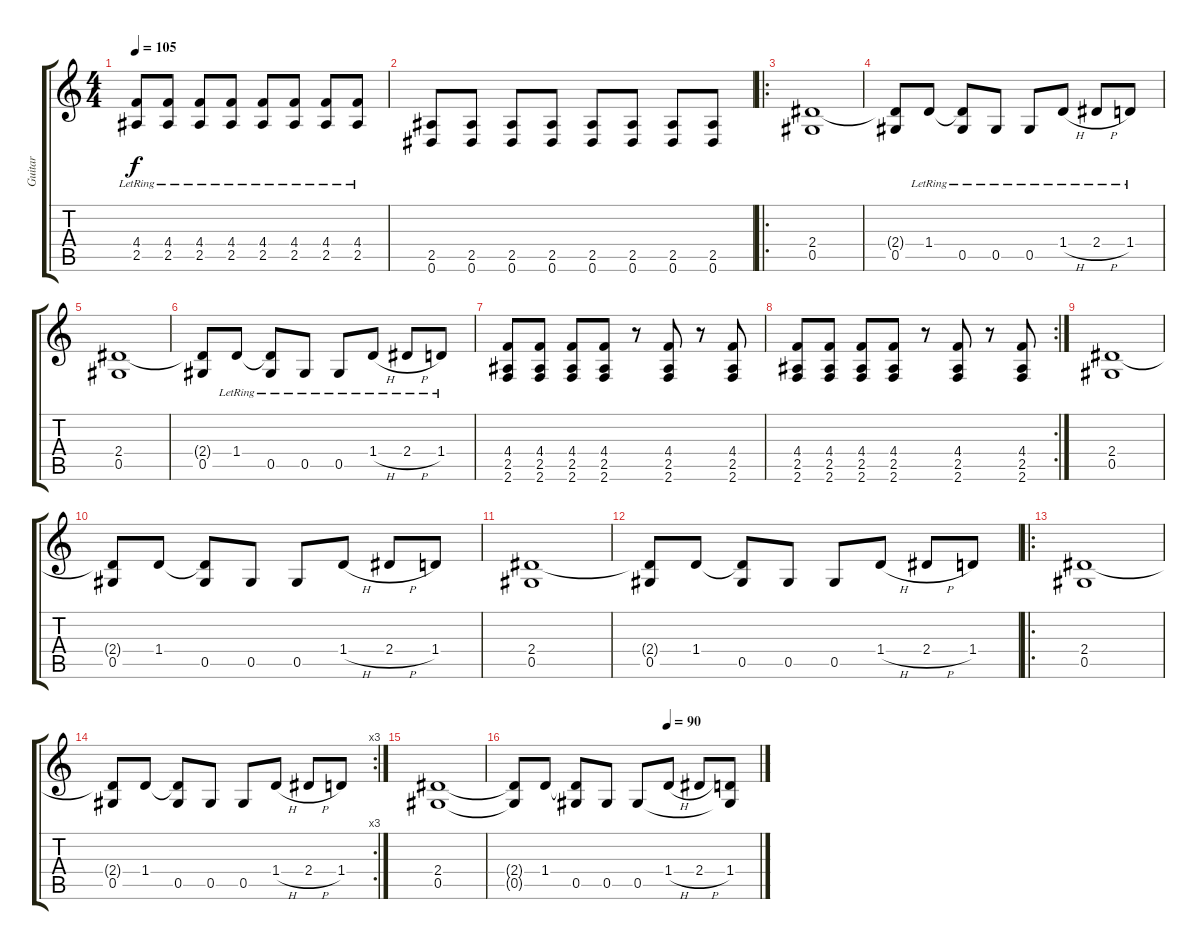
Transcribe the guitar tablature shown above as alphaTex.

\track ("Guitar" "Guitar") {instrument overdrivenguitar}
\staff {score tabs}
\tuning (Eb4 Bb3 Gb3 Db3 Ab2 Eb2) {hide}
\ts (4 4)
\tempo 105
\clef g2
\ks c
(4.4{lr} 2.5).8{dy f} (4.4{lr} 2.5).8 (4.4{lr} 2.5).8 (4.4{lr} 2.5).8 (4.4{lr} 2.5).8 (4.4{lr} 2.5).8 (4.4{lr} 2.5).8 (4.4{lr} 2.5).8 |
(2.5 0.6).8 (2.5 0.6).8 (2.5 0.6).8 (2.5 0.6).8 (2.5 0.6).8 (2.5 0.6).8 (2.5 0.6).8 (2.5 0.6).8 |
\ro
(2.4 0.5).1 |
(2.4{t} 0.5).8 1.4{lr}.8 (1.4{t} 0.5{lr}).8 0.5{lr}.8 0.5{lr}.8 1.4{h lr}.8 2.4{h lr}.8 1.4{lr}.8 |
(2.4 0.5).1 |
(2.4{t} 0.5).8 1.4{lr}.8 (1.4{t} 0.5{lr}).8 0.5{lr}.8 0.5{lr}.8 1.4{h lr}.8 2.4{h lr}.8 1.4{lr}.8 |
(4.4 2.5 2.6).8 (4.4 2.5 2.6).8 (4.4 2.5 2.6).8 (4.4 2.5 2.6).8 r.8 (4.4 2.5 2.6).8 r.8 (4.4 2.5 2.6).8 |
\rc 2
(4.4 2.5 2.6).8 (4.4 2.5 2.6).8 (4.4 2.5 2.6).8 (4.4 2.5 2.6).8 r.8 (4.4 2.5 2.6).8 r.8 (4.4 2.5 2.6).8 |
(2.4 0.5).1 |
(2.4{t} 0.5).8 1.4.8 (1.4{t} 0.5).8 0.5.8 0.5.8 1.4{h}.8 2.4{h}.8 1.4.8 |
(2.4 0.5).1 |
(2.4{t} 0.5).8 1.4.8 (1.4{t} 0.5).8 0.5.8 0.5.8 1.4{h}.8 2.4{h}.8 1.4.8 |
\ro
(2.4 0.5).1 |
\rc 3
(2.4{t} 0.5).8 1.4.8 (1.4{t} 0.5).8 0.5.8 0.5.8 1.4{h}.8 2.4{h}.8 1.4.8 |
(2.4 0.5).1 |
\tempo (90 0.625)
(2.4{t} 0.5{t}).8 1.4.8 (1.4{t} 0.5).8 0.5.8 0.5.8 1.4{h}.8 2.4{h}.8 (1.4 0.5{t}).8
